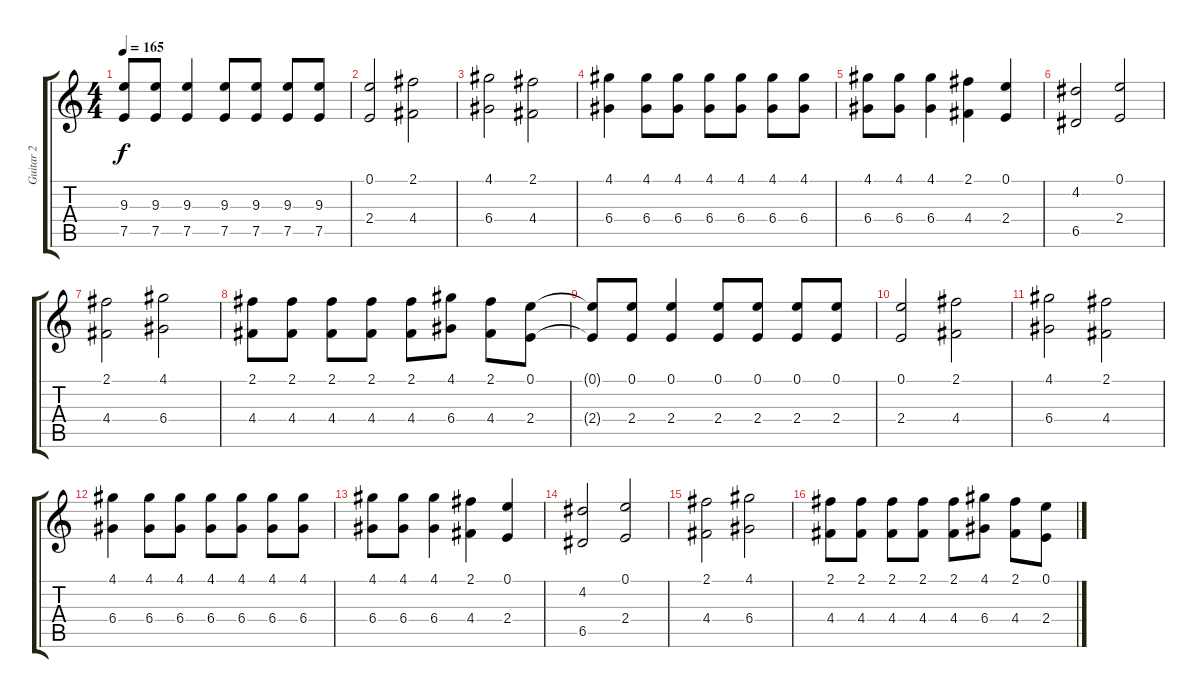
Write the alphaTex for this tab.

\track ("Guitar 2" "Guitar 2") {instrument distortionguitar}
\staff {score tabs}
\tuning (E4 B3 G3 D3 A2 E2) {hide}
\ts (4 4)
\tempo 165
\clef g2
\ks c
(9.3{t} 7.5{t}).8{dy f} (9.3 7.5).8 (9.3 7.5).4 (9.3 7.5).8 (9.3 7.5).8 (9.3 7.5).8 (9.3 7.5).8 |
(0.1 2.4).2 (2.1 4.4).2 |
(4.1 6.4).2 (2.1 4.4).2 |
(4.1 6.4).4 (4.1 6.4).8 (4.1 6.4).8 (4.1 6.4).8 (4.1 6.4).8 (4.1 6.4).8 (4.1 6.4).8 |
(4.1 6.4).8 (4.1 6.4).8 (4.1 6.4).4 (2.1 4.4).4 (0.1 2.4).4 |
(4.2 6.5).2 (0.1 2.4).2 |
(2.1 4.4).2 (4.1 6.4).2 |
(2.1 4.4).8 (2.1 4.4).8 (2.1 4.4).8 (2.1 4.4).8 (2.1 4.4).8 (4.1 6.4).8 (2.1 4.4).8 (0.1 2.4).8 |
(0.1{t} 2.4{t}).8 (0.1 2.4).8 (0.1 2.4).4 (0.1 2.4).8 (0.1 2.4).8 (0.1 2.4).8 (0.1 2.4).8 |
(0.1 2.4).2 (2.1 4.4).2 |
(4.1 6.4).2 (2.1 4.4).2 |
(4.1 6.4).4 (4.1 6.4).8 (4.1 6.4).8 (4.1 6.4).8 (4.1 6.4).8 (4.1 6.4).8 (4.1 6.4).8 |
(4.1 6.4).8 (4.1 6.4).8 (4.1 6.4).4 (2.1 4.4).4 (0.1 2.4).4 |
(4.2 6.5).2 (0.1 2.4).2 |
(2.1 4.4).2 (4.1 6.4).2 |
(2.1 4.4).8 (2.1 4.4).8 (2.1 4.4).8 (2.1 4.4).8 (2.1 4.4).8 (4.1 6.4).8 (2.1 4.4).8 (0.1 2.4).8
